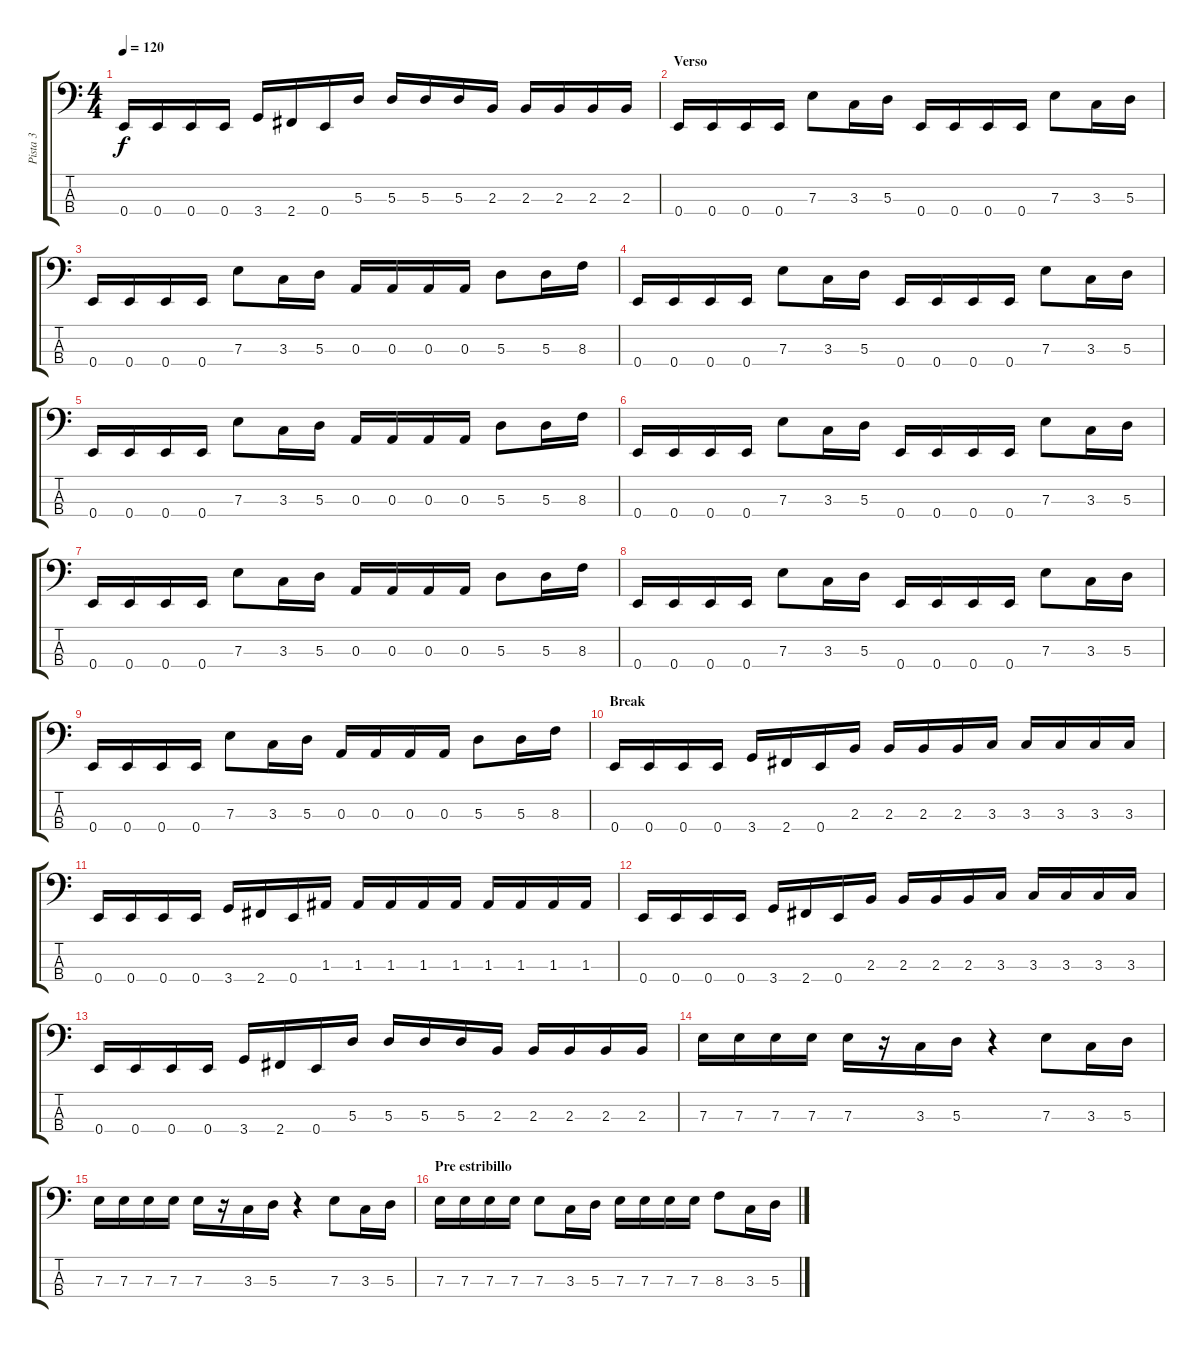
\track ("Pista 3" "Pista 3") {instrument electricbasspick}
\staff {score tabs}
\tuning (G2 D2 A1 E1) {hide}
\ts (4 4)
\tempo 120
\clef f4
\ks c
0.4.16{dy f} 0.4.16 0.4.16 0.4.16 3.4.16 2.4.16 0.4.16 5.3.16 5.3.16 5.3.16 5.3.16 2.3.16 2.3.16 2.3.16 2.3.16 2.3.16 |
\section ("" "Verso")
0.4.16 0.4.16 0.4.16 0.4.16 7.3.8 3.3.16 5.3.16 0.4.16 0.4.16 0.4.16 0.4.16 7.3.8 3.3.16 5.3.16 |
0.4.16 0.4.16 0.4.16 0.4.16 7.3.8 3.3.16 5.3.16 0.3.16 0.3.16 0.3.16 0.3.16 5.3.8 5.3.16 8.3.16 |
0.4.16 0.4.16 0.4.16 0.4.16 7.3.8 3.3.16 5.3.16 0.4.16 0.4.16 0.4.16 0.4.16 7.3.8 3.3.16 5.3.16 |
0.4.16 0.4.16 0.4.16 0.4.16 7.3.8 3.3.16 5.3.16 0.3.16 0.3.16 0.3.16 0.3.16 5.3.8 5.3.16 8.3.16 |
0.4.16 0.4.16 0.4.16 0.4.16 7.3.8 3.3.16 5.3.16 0.4.16 0.4.16 0.4.16 0.4.16 7.3.8 3.3.16 5.3.16 |
0.4.16 0.4.16 0.4.16 0.4.16 7.3.8 3.3.16 5.3.16 0.3.16 0.3.16 0.3.16 0.3.16 5.3.8 5.3.16 8.3.16 |
0.4.16 0.4.16 0.4.16 0.4.16 7.3.8 3.3.16 5.3.16 0.4.16 0.4.16 0.4.16 0.4.16 7.3.8 3.3.16 5.3.16 |
0.4.16 0.4.16 0.4.16 0.4.16 7.3.8 3.3.16 5.3.16 0.3.16 0.3.16 0.3.16 0.3.16 5.3.8 5.3.16 8.3.16 |
\section ("" "Break")
0.4.16 0.4.16 0.4.16 0.4.16 3.4.16 2.4.16 0.4.16 2.3.16 2.3.16 2.3.16 2.3.16 3.3.16 3.3.16 3.3.16 3.3.16 3.3.16 |
0.4.16 0.4.16 0.4.16 0.4.16 3.4.16 2.4.16 0.4.16 1.3.16 1.3.16 1.3.16 1.3.16 1.3.16 1.3.16 1.3.16 1.3.16 1.3.16 |
0.4.16 0.4.16 0.4.16 0.4.16 3.4.16 2.4.16 0.4.16 2.3.16 2.3.16 2.3.16 2.3.16 3.3.16 3.3.16 3.3.16 3.3.16 3.3.16 |
0.4.16 0.4.16 0.4.16 0.4.16 3.4.16 2.4.16 0.4.16 5.3.16 5.3.16 5.3.16 5.3.16 2.3.16 2.3.16 2.3.16 2.3.16 2.3.16 |
7.3.16 7.3.16 7.3.16 7.3.16 7.3.16 r.16 3.3.16 5.3.16 r.4 7.3.8 3.3.16 5.3.16 |
7.3.16 7.3.16 7.3.16 7.3.16 7.3.16 r.16 3.3.16 5.3.16 r.4 7.3.8 3.3.16 5.3.16 |
\section ("" "Pre estribillo")
7.3.16 7.3.16 7.3.16 7.3.16 7.3.8 3.3.16 5.3.16 7.3.16 7.3.16 7.3.16 7.3.16 8.3.8 3.3.16 5.3.16
